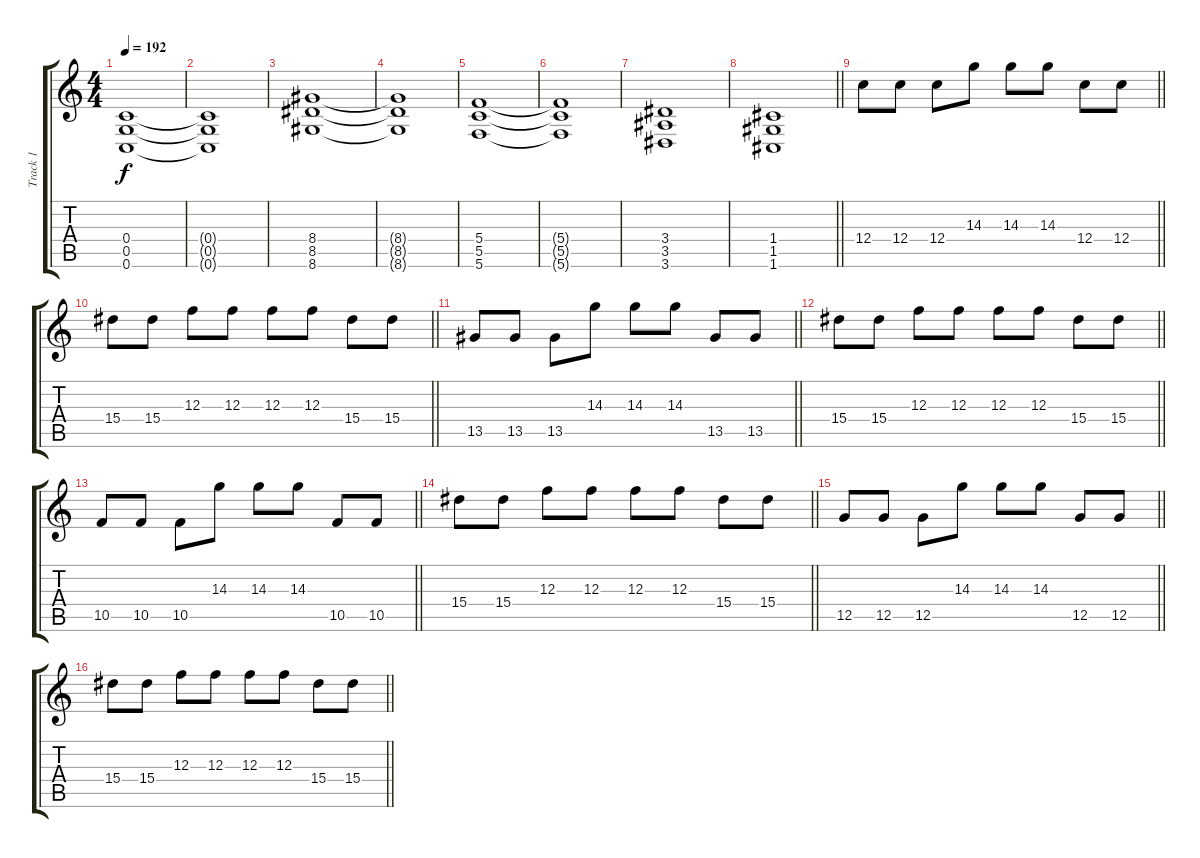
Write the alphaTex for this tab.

\track ("Track 1" "Track 1") {instrument distortionguitar}
\staff {score tabs}
\tuning (D4 A3 F3 C3 G2 C2) {hide}
\ts (4 4)
\tempo 192
\clef g2
\ks c
(0.4 0.5 0.6).1{dy f} |
(0.4{t} 0.5{t} 0.6{t}).1 |
(8.4 8.5 8.6).1 |
(8.4{t} 8.5{t} 8.6{t}).1 |
(5.4 5.5 5.6).1 |
(5.4{t} 5.5{t} 5.6{t}).1 |
(3.4 3.5 3.6).1 |
\barLineRight lightlight
(1.4 1.5 1.6).1 |
\barLineRight lightlight
12.4.8 12.4.8 12.4.8 14.3.8 14.3.8 14.3.8 12.4.8 12.4.8 |
\barLineRight lightlight
15.4.8 15.4.8 12.3.8 12.3.8 12.3.8 12.3.8 15.4.8 15.4.8 |
\barLineRight lightlight
13.5.8 13.5.8 13.5.8 14.3.8 14.3.8 14.3.8 13.5.8 13.5.8 |
\barLineRight lightlight
15.4.8 15.4.8 12.3.8 12.3.8 12.3.8 12.3.8 15.4.8 15.4.8 |
\barLineRight lightlight
10.5.8 10.5.8 10.5.8 14.3.8 14.3.8 14.3.8 10.5.8 10.5.8 |
\barLineRight lightlight
15.4.8 15.4.8 12.3.8 12.3.8 12.3.8 12.3.8 15.4.8 15.4.8 |
\barLineRight lightlight
12.5.8 12.5.8 12.5.8 14.3.8 14.3.8 14.3.8 12.5.8 12.5.8 |
\barLineRight lightlight
15.4.8 15.4.8 12.3.8 12.3.8 12.3.8 12.3.8 15.4.8 15.4.8
